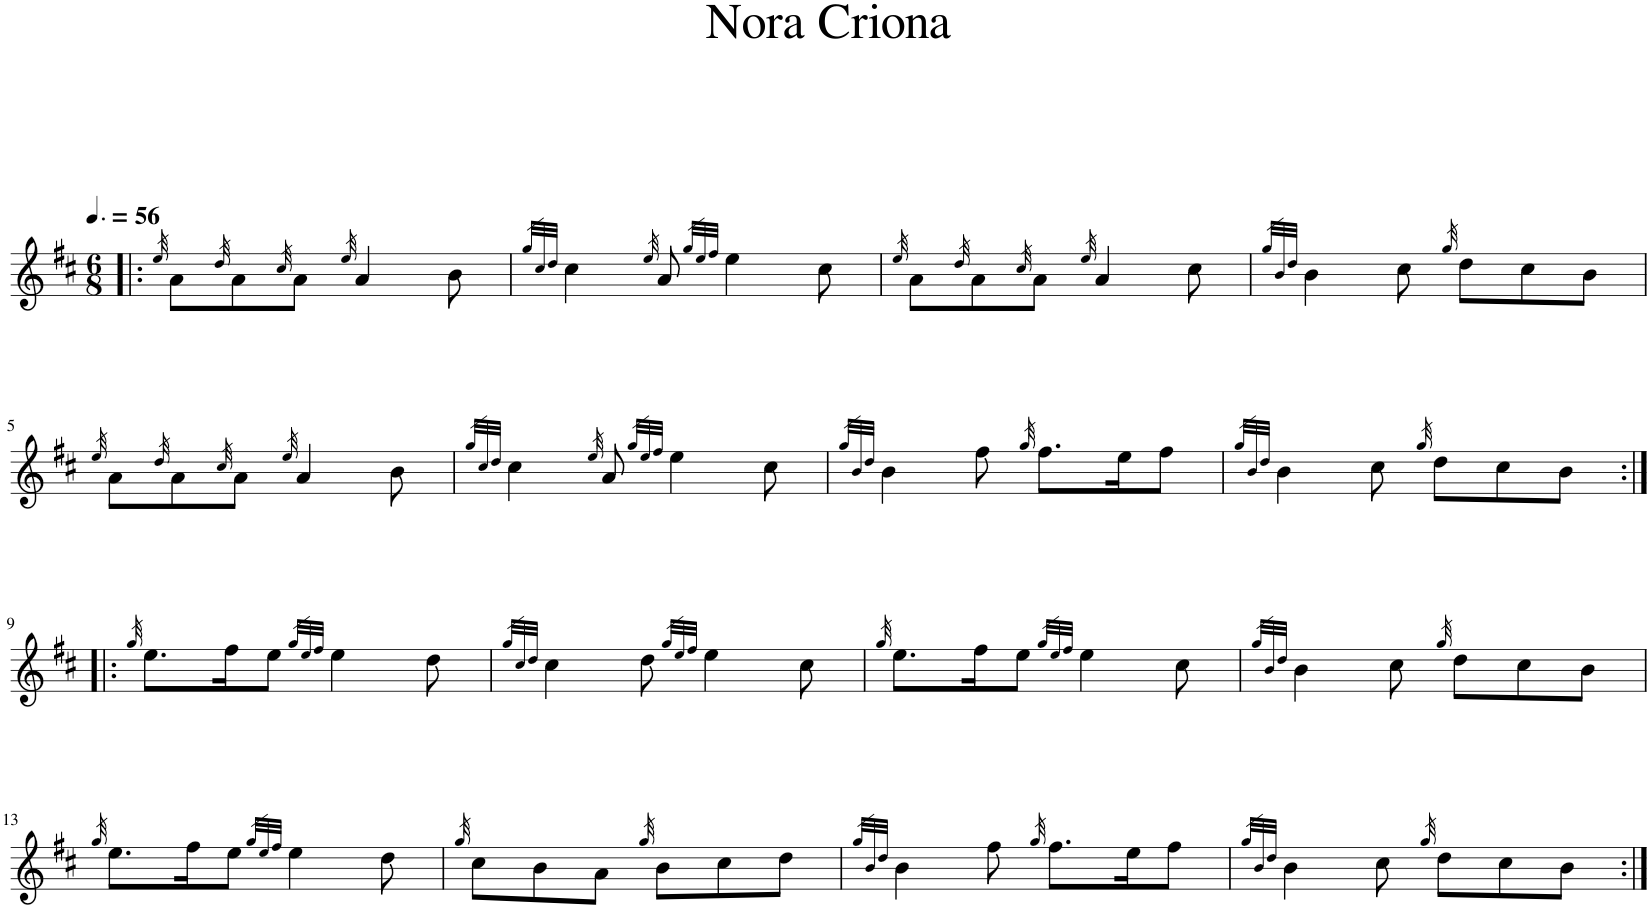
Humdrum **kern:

**kern
*part1
*staff1
*I"Piano
*I'Pno
*clefG2
*k[f#c#]
*D:
*M6/8
*MM84
=1!|:
32qee/
8a\L
32qdd/
8a\
32qcc#/
8a\J
32qee/
4a/
8b\
=2
32qgg/LLL
32qcc#/
32qdd/JJJ
4cc#\
32qee/
8a/
32qgg/LLL
32qee/
32qff#/JJJ
4ee\
8cc#\
=3
32qee/
8a\L
32qdd/
8a\
32qcc#/
8a\J
32qee/
4a/
8cc#\
=4
32qgg/LLL
32qb/
32qdd/JJJ
4b\
8cc#\
32qgg/
8dd\L
8cc#\
8b\J
!!LO:LB:g=z
=5
32qee/
8a\L
32qdd/
8a\
32qcc#/
8a\J
32qee/
4a/
8b\
=6
32qgg/LLL
32qcc#/
32qdd/JJJ
4cc#\
32qee/
8a/
32qgg/LLL
32qee/
32qff#/JJJ
4ee\
8cc#\
=7
32qgg/LLL
32qb/
32qdd/JJJ
4b\
8ff#\
32qgg/
8.ff#\L
16ee\K
8ff#\J
=8
32qgg/LLL
32qb/
32qdd/JJJ
4b\
8cc#\
32qgg/
8dd\L
8cc#\
8b\J
!!LO:LB:g=z
=9:|!|:
32qgg/
8.ee\L
16ff#\K
8ee\J
32qgg/LLL
32qee/
32qff#/JJJ
4ee\
8dd\
=10
32qgg/LLL
32qcc#/
32qdd/JJJ
4cc#\
8dd\
32qgg/LLL
32qee/
32qff#/JJJ
4ee\
8cc#\
=11
32qgg/
8.ee\L
16ff#\K
8ee\J
32qgg/LLL
32qee/
32qff#/JJJ
4ee\
8cc#\
=12
32qgg/LLL
32qb/
32qdd/JJJ
4b\
8cc#\
32qgg/
8dd\L
8cc#\
8b\J
!!LO:LB:g=z
=13
32qgg/
8.ee\L
16ff#\K
8ee\J
32qgg/LLL
32qee/
32qff#/JJJ
4ee\
8dd\
=14
32qgg/
8cc#\L
8b\
8a\J
32qgg/
8b\L
8cc#\
8dd\J
=15
32qgg/LLL
32qb/
32qdd/JJJ
4b\
8ff#\
32qgg/
8.ff#\L
16ee\K
8ff#\J
=16
32qgg/LLL
32qb/
32qdd/JJJ
4b\
8cc#\
32qgg/
8dd\L
8cc#\
8b\J
=:|!
*-
